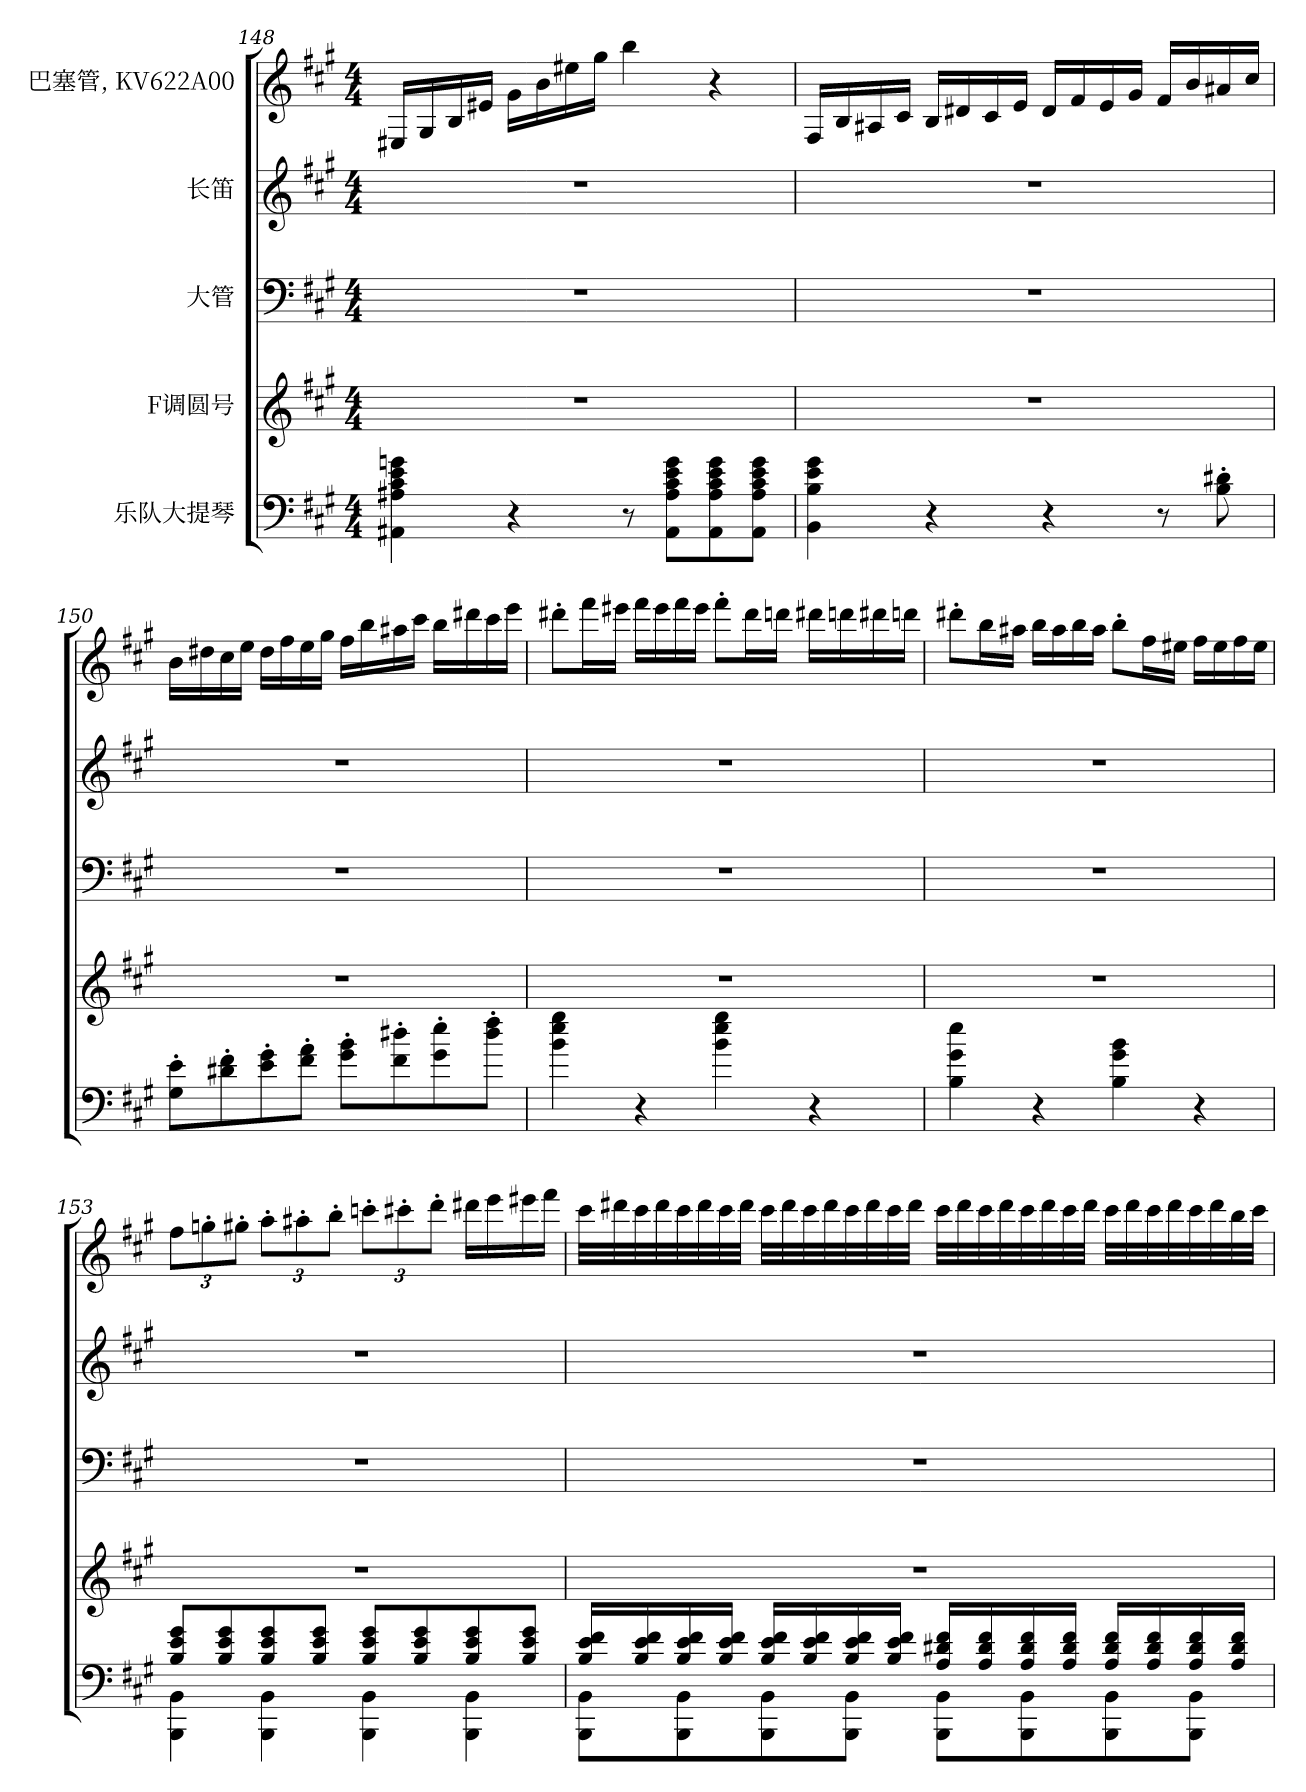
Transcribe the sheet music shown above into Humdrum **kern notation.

**kern	**kern	**kern	**kern	**kern
*part5	*part4	*part3	*part2	*part1
*staff5	*staff4	*staff3	*staff2	*staff1
*I"乐队大提琴	*I"F调圆号	*I"大管	*I"长笛	*I"巴塞管, KV622A00
*clefF4	*clefG2	*clefF4	*clefG2	*clefG2
*	*ITrd4c7	*	*	*ITrd4c7
*k[f#c#g#]	*k[f#c#]	*k[f#c#g#]	*k[f#c#g#]	*k[f#c#]
*M4/4	*M4/4	*M4/4	*M4/4	*M4/4
=148	=148	=148	=148	=148
4AA#X\ 4A#X\ 4c#\ 4e\ 4gn\	1r	1r	1r	16AA#X/LL
.	.	.	.	16C#/
.	.	.	.	16E/
.	.	.	.	16A#X/JJ
4r	.	.	.	16c#\LL
.	.	.	.	16e\
.	.	.	.	16a#X\
.	.	.	.	16cc#\JJ
8r	.	.	.	4ee\
8AA#\ 8A#\ 8c#\ 8e\ 8g\L	.	.	.	.
8AA#\ 8A#\ 8c#\ 8e\ 8g\	.	.	.	4r
8AA#\ 8A#\ 8c#\ 8e\ 8g\J	.	.	.	.
!!LO:PB:g=z
=149	=149	=149	=149	=149
4BB\ 4B\ 4e\ 4g#\	1r	1r	1r	16BB/LL
.	.	.	.	16E/
.	.	.	.	16D#X/
.	.	.	.	16F#/JJ
4r	.	.	.	16E/LL
.	.	.	.	16G#X/
.	.	.	.	16F#/
.	.	.	.	16A/JJ
4r	.	.	.	16G#/LL
.	.	.	.	16B/
.	.	.	.	16A/
.	.	.	.	16c#/JJ
8r	.	.	.	16B/LL
.	.	.	.	16e/
8B\' 8d#X\'	.	.	.	16d#X/
.	.	.	.	16f#/JJ
=150	=150	=150	=150	=150
8G#\' 8e\'L	1r	1r	1r	16e\LL
.	.	.	.	16g#X\
8d#X\' 8f#\'	.	.	.	16f#\
.	.	.	.	16a\JJ
8e\' 8g#\'	.	.	.	16g#\LL
.	.	.	.	16b\
8f#\' 8a\'J	.	.	.	16a\
.	.	.	.	16cc#\JJ
8g#\' 8b\'L	.	.	.	16b\LL
.	.	.	.	16ee\
8f#\' 8dd#X\'	.	.	.	16dd#X\
.	.	.	.	16ff#\JJ
8g#\' 8ee\'	.	.	.	16ee\LL
.	.	.	.	16gg#X\
8dd#\' 8ff#\'J	.	.	.	16ff#\
.	.	.	.	16aa\JJ
!!LO:LB:g=z
=151	=151	=151	=151	=151
4b\ 4ee\ 4gg#\	1r	1r	1r	8gg#X'\L
.	.	.	.	16bb\L
.	.	.	.	16aa#X\JJ
4r	.	.	.	16bb\LL
.	.	.	.	16aa#\
.	.	.	.	16bb\
.	.	.	.	16aa#\JJ
4b\ 4ee\ 4gg#\	.	.	.	8bb'\L
.	.	.	.	16gg#\L
.	.	.	.	16ggn\JJ
4r	.	.	.	16gg#X\LL
.	.	.	.	16ggn\
.	.	.	.	16gg#X\
.	.	.	.	16ggn\JJ
=152	=152	=152	=152	=152
4B\ 4g#\ 4ee\	1r	1r	1r	8gg#X'\L
.	.	.	.	16ee\L
.	.	.	.	16dd#X\JJ
4r	.	.	.	16ee\LL
.	.	.	.	16dd#\
.	.	.	.	16ee\
.	.	.	.	16dd#\JJ
4B\ 4g#\ 4b\	.	.	.	8ee'\L
.	.	.	.	16b\L
.	.	.	.	16a#X\JJ
4r	.	.	.	16b\LL
.	.	.	.	16a#\
.	.	.	.	16b\
.	.	.	.	16a#\JJ
!!LO:PB:g=z
=153	=153	=153	=153	=153
*^	*	*	*	*
*	*	*	*	*	*Xbrackettup
8B/ 8e/ 8g#/L	4BBB\ 4BB\	1r	1r	1r	12b\L
.	.	.	.	.	12ccn'\
8B/ 8e/ 8g#/	.	.	.	.	.
.	.	.	.	.	12cc#X'\J
8B/ 8e/ 8g#/	4BBB\ 4BB\	.	.	.	12dd'\L
.	.	.	.	.	12dd#X'\
8B/ 8e/ 8g#/J	.	.	.	.	.
.	.	.	.	.	12ee'\J
8B/ 8e/ 8g#/L	4BBB\ 4BB\	.	.	.	12ffn'\L
.	.	.	.	.	12ff#X'\
8B/ 8e/ 8g#/	.	.	.	.	.
.	.	.	.	.	12gg'\J
8B/ 8e/ 8g#/	4BBB\ 4BB\	.	.	.	16gg#X\LL
.	.	.	.	.	16aa\
8B/ 8e/ 8g#/J	.	.	.	.	16aa#X\
.	.	.	.	.	16bb\JJ
!!LO:LB:g=z
=154	=154	=154	=154	=154	=154
16B/ 16e/ 16f#/LL	8BBB\ 8BB\L	1r	1r	1r	32ff#\LLL
.	.	.	.	.	32gg#X\
16B/ 16e/ 16f#/	.	.	.	.	32ff#\
.	.	.	.	.	32gg#\
16B/ 16e/ 16f#/	8BBB\ 8BB\	.	.	.	32ff#\
.	.	.	.	.	32gg#\
16B/ 16e/ 16f#/JJ	.	.	.	.	32ff#\
.	.	.	.	.	32gg#\JJJ
16B/ 16e/ 16f#/LL	8BBB\ 8BB\	.	.	.	32ff#\LLL
.	.	.	.	.	32gg#\
16B/ 16e/ 16f#/	.	.	.	.	32ff#\
.	.	.	.	.	32gg#\
16B/ 16e/ 16f#/	8BBB\ 8BB\J	.	.	.	32ff#\
.	.	.	.	.	32gg#\
16B/ 16e/ 16f#/JJ	.	.	.	.	32ff#\
.	.	.	.	.	32gg#\JJJ
16A/ 16d#X/ 16f#/LL	8BBB\ 8BB\L	.	.	.	32ff#\LLL
.	.	.	.	.	32gg#\
16A/ 16d#/ 16f#/	.	.	.	.	32ff#\
.	.	.	.	.	32gg#\
16A/ 16d#/ 16f#/	8BBB\ 8BB\	.	.	.	32ff#\
.	.	.	.	.	32gg#\
16A/ 16d#/ 16f#/JJ	.	.	.	.	32ff#\
.	.	.	.	.	32gg#\JJJ
16A/ 16d#/ 16f#/LL	8BBB\ 8BB\	.	.	.	32ff#\LLL
.	.	.	.	.	32gg#\
16A/ 16d#/ 16f#/	.	.	.	.	32ff#\
.	.	.	.	.	32gg#\
16A/ 16d#/ 16f#/	8BBB\ 8BB\J	.	.	.	32ff#\
.	.	.	.	.	32gg#\
16A/ 16d#/ 16f#/JJ	.	.	.	.	32ee\
.	.	.	.	.	32ff#\JJJ
*v	*v	*	*	*	*
=	=	=	=	=
*-	*-	*-	*-	*-
